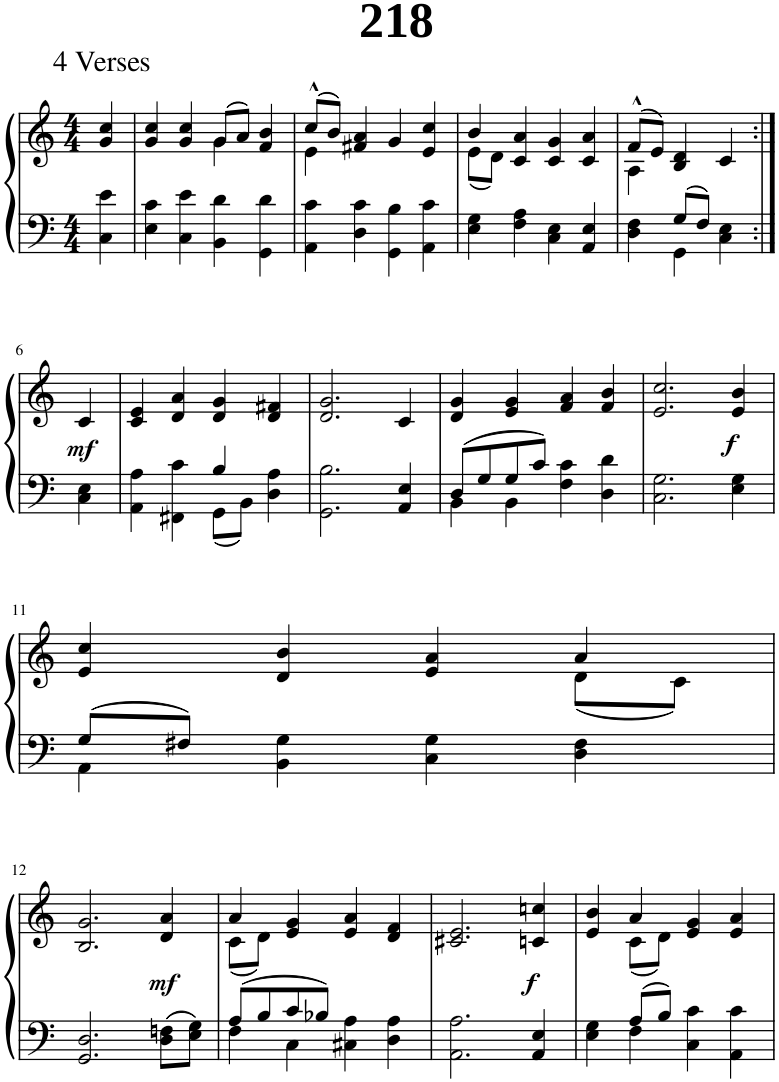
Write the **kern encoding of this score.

**kern	**kern	**dynam
*part1	*part1	*part1
*staff2	*staff1	*staff1/2
*I"Piano	*	*
*I'Pno.	*	*
*clefF4	*clefG2	*
*k[]	*k[]	*
*M4/4	*M4/4	*
=1	=1	=1
4C\ 4e\	4g/ 4cc/	.
=2	=2	=2
*	*^	*
4E\ 4c\	4g/ 4cc/	2ryy	.
4C\ 4e\	4g/ 4cc/	.	.
4BB\ 4d\	(8g/L	4g\	.
.	8a/J)	.	.
4GG\ 4d\	4f/ 4b/	4ryy	.
=3	=3	=3	=3
4AA\ 4c\	(8cc^^/L	4e\	.
.	8b/J)	.	.
4D\ 4c\	4f#X/ 4a/	2.ryy	.
4GG\ 4B\	4g/	.	.
4AA\ 4c\	4e/ 4cc/	.	.
=4	=4	=4	=4
4E\ 4G\	4b/	(8e\L	.
.	.	8d\J)	.
4F\ 4A\	4c/ 4a/	2.ryy	.
4C\ 4E\	4c/ 4g/	.	.
4AA/ 4E/	4c/ 4a/	.	.
=5	=5	=5	=5
*^	*	*	*
4ryy	4D\ 4F\	(8f^^/L	4A\	.
.	.	8e/J)	.	.
8G/L	4GG\	4B/ 4d/	2ryy	.
8F/J	.	.	.	.
4ryy	4C\ 4E\	4c/	.	.
*	*	*v	*v	*
!!LO:LB:g=z
=6:|!	=6:|!	=6:|!	=6:|!
!	!	!	!LO:DY:b
1ryy	4C\ 4E\	4c/	mf
.	2.ryy	2.ryy	.
=7	=7	=7	=7
2ryy	4AA\ 4A\	4c/ 4e/	.
.	4FF#X\ 4c\	4d/ 4a/	.
4B/	8GG\L	4d/ 4g/	.
.	8BB\J	.	.
4ryy	4D\ 4A\	4d/ 4f#X/	.
*v	*v	*	*
=8	=8	=8
2.GG\ 2.B\	2.d/ 2.g/	.
4AA/ 4E/	4c/	.
=9	=9	=9
*^	*	*
8D/L	4BB\	4d/ 4g/	.
8G/	.	.	.
8G/	4BB\	4e/ 4g/	.
8c/J	.	.	.
2ryy	4F\ 4c\	4f/ 4a/	.
.	4D\ 4d\	4f/ 4b/	.
*v	*v	*	*
=10	=10	=10
2.C\ 2.G\	2.e/ 2.cc/	.
!	!	!LO:DY:b
4E\ 4G\	4e/ 4b/	f
!!LO:LB:g=z
=11	=11	=11
*^	*^	*
8G/L	4AA\	4e/ 4cc/	2.ryy	.
8F#X/J	.	.	.	.
2.ryy	4BB\ 4G\	4d/ 4b/	.	.
.	4C\ 4G\	4e/ 4a/	.	.
.	4D\ 4F#\	4a/	(8d\L	.
.	.	.	8c\J)	.
*v	*v	*	*	*
*	*v	*v	*
!!LO:LB:g=z
=12	=12	=12
2.GG/ 2.D/	2.B/ 2.g/	.
!	!	!LO:DY:b
8D\ 8Fn\L	4d/ 4a/	mf
8E\ 8G\J	.	.
=13	=13	=13
*^	*^	*
8A/L	4F\	4a/	(8c\L	.
8B/	.	.	8d\J)	.
8c/	4C\	4e/ 4g/	2.ryy	.
8B-X/J	.	.	.	.
2ryy	4C#X\ 4A\	4e/ 4a/	.	.
.	4D\ 4A\	4d/ 4f/	.	.
*v	*v	*	*	*
*	*v	*v	*
=14	=14	=14
2.AA\ 2.A\	2.c#X/ 2.e/	.
!	!	!LO:DY:b
4AA/ 4E/	4cn/ 4ccn/	f
=15	=15	=15
*^	*^	*
4ryy	4E\ 4G\	4e/ 4b/	4ryy	.
8A/L	4F\	4a/	(8c\L	.
8B/J	.	.	8d\J)	.
2ryy	4C\ 4c\	4e/ 4g/	2ryy	.
.	4AA\ 4c\	4e/ 4a/	.	.
*v	*v	*	*	*
*	*v	*v	*
=	=	=
*-	*-	*-
